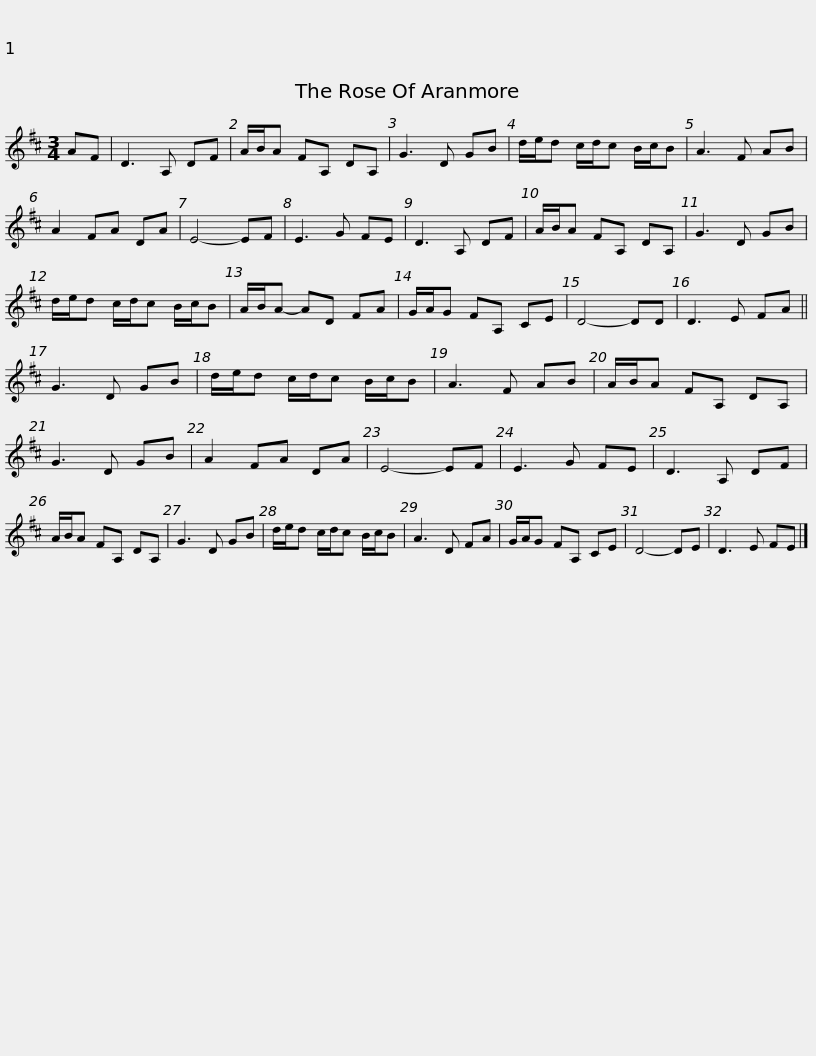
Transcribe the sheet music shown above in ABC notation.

X:1
L:1/8
M:3/4
I:linebreak $
K:D
V:1 treble
V:1
 AF | D3 A, DF | A/B/A FA, DA, | G3 D GB | d/e/d c/d/c B/c/B | %5
 A3 F AB | A2 FA DA | E4- EF |$ E3 G FE | D3 A, DF | %10
 A/B/A FA, DA, | G3 D GB | d/e/d c/d/c B/c/B | A/B/A- AD FA | G/A/G FA, CE |$ %15
 D4- DD | D3 E FA || G3 D GB | d/e/d c/d/c B/c/B | A3 F AB | %20
 A/B/A FA, DA, | G3 D GB | A2 FA DA |$ E4- EF | E3 G FE | %25
 D3 A, DF | A/B/A FA, DA, | G3 D GB | d/e/d c/d/c B/c/B | A3 D FA |$ %30
 G/A/G FA, CE | D4- DE | D3 E FE |] %33
